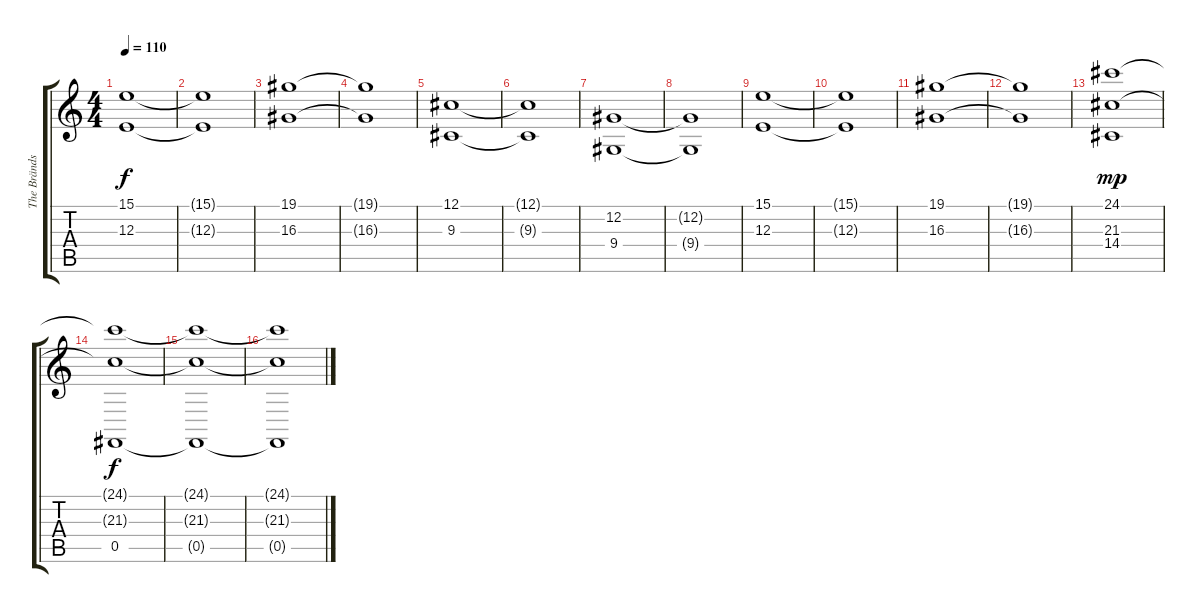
\track ("The Brändström #1" "The Bränds") {instrument stringensemble1}
\staff {score tabs}
\tuning (Db4 Ab3 E3 B2 Gb2 Db2) {hide}
\ts (4 4)
\tempo 110
\clef g2
\ks c
(15.1 12.3).1{dy f} |
(15.1{t} 12.3{t}).1 |
(19.1 16.3).1 |
(19.1{t} 16.3{t}).1 |
(12.1 9.3).1 |
(12.1{t} 9.3{t}).1 |
(12.2 9.4).1 |
(12.2{t} 9.4{t}).1 |
(15.1 12.3).1 |
(15.1{t} 12.3{t}).1 |
(19.1 16.3).1 |
(19.1{t} 16.3{t}).1 |
(24.1 21.3 14.4).1{dy mp} |
(24.1{t} 21.3{t} 0.5).1{dy f} |
(24.1{t} 21.3{t} 0.5{t}).1 |
(24.1{t} 21.3{t} 0.5{t}).1
